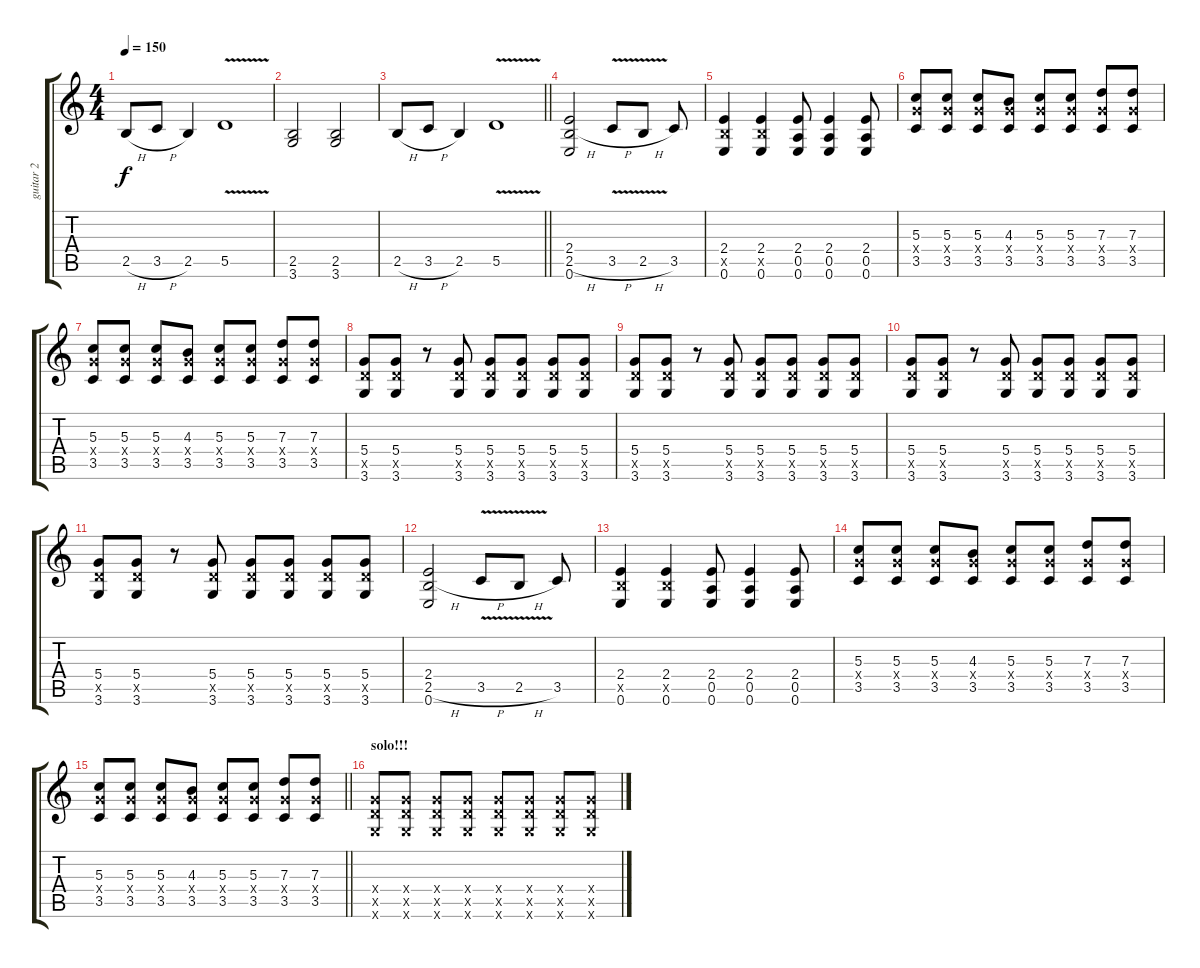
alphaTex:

\track ("guitar 2" "guitar 2") {instrument acousticguitarsteel}
\staff {score tabs}
\tuning (E4 B3 G3 D3 A2 E2) {hide}
\ts (4 4)
\tempo 150
\clef g2
\ks c
2.5{h}.8{dy f} 3.5{h}.8 2.5.4 5.5{v}.1 |
(2.5 3.6).2 (2.5 3.6).2 |
\barLineRight lightlight
2.5{h}.8 3.5{h}.8 2.5.4 5.5{v}.1 |
\section ("" "")
(2.4 2.5{h} 0.6).2 3.5{v h}.8 2.5{v h}.8 3.5.8 |
(2.4 2.5{x} 0.6).4 (2.4 2.5{x} 0.6).4 (2.4 0.5 0.6).8 (2.4 0.5 0.6).4 (2.4 0.5 0.6).8 |
(5.3 5.4{x} 3.5).8 (5.3 5.4{x} 3.5).8 (5.3 5.4{x} 3.5).8 (4.3 5.4{x} 3.5).8 (5.3 5.4{x} 3.5).8 (5.3 5.4{x} 3.5).8 (7.3 5.4{x} 3.5).8 (7.3 5.4{x} 3.5).8 |
(5.3 5.4{x} 3.5).8 (5.3 5.4{x} 3.5).8 (5.3 5.4{x} 3.5).8 (4.3 5.4{x} 3.5).8 (5.3 5.4{x} 3.5).8 (5.3 5.4{x} 3.5).8 (7.3 5.4{x} 3.5).8 (7.3 5.4{x} 3.5).8 |
(5.4 5.5{x} 3.6).8 (5.4 5.5{x} 3.6).8 r.8 (5.4 5.5{x} 3.6).8 (5.4 5.5{x} 3.6).8 (5.4 5.5{x} 3.6).8 (5.4 5.5{x} 3.6).8 (5.4 5.5{x} 3.6).8 |
(5.4 5.5{x} 3.6).8 (5.4 5.5{x} 3.6).8 r.8 (5.4 5.5{x} 3.6).8 (5.4 5.5{x} 3.6).8 (5.4 5.5{x} 3.6).8 (5.4 5.5{x} 3.6).8 (5.4 5.5{x} 3.6).8 |
(5.4 5.5{x} 3.6).8 (5.4 5.5{x} 3.6).8 r.8 (5.4 5.5{x} 3.6).8 (5.4 5.5{x} 3.6).8 (5.4 5.5{x} 3.6).8 (5.4 5.5{x} 3.6).8 (5.4 5.5{x} 3.6).8 |
(5.4 5.5{x} 3.6).8 (5.4 5.5{x} 3.6).8 r.8 (5.4 5.5{x} 3.6).8 (5.4 5.5{x} 3.6).8 (5.4 5.5{x} 3.6).8 (5.4 5.5{x} 3.6).8 (5.4 5.5{x} 3.6).8 |
(2.4 2.5{h} 0.6).2 3.5{v h}.8 2.5{v h}.8 3.5.8 |
(2.4 2.5{x} 0.6).4 (2.4 2.5{x} 0.6).4 (2.4 0.5 0.6).8 (2.4 0.5 0.6).4 (2.4 0.5 0.6).8 |
(5.3 5.4{x} 3.5).8 (5.3 5.4{x} 3.5).8 (5.3 5.4{x} 3.5).8 (4.3 5.4{x} 3.5).8 (5.3 5.4{x} 3.5).8 (5.3 5.4{x} 3.5).8 (7.3 5.4{x} 3.5).8 (7.3 5.4{x} 3.5).8 |
\barLineRight lightlight
(5.3 5.4{x} 3.5).8 (5.3 5.4{x} 3.5).8 (5.3 5.4{x} 3.5).8 (4.3 5.4{x} 3.5).8 (5.3 5.4{x} 3.5).8 (5.3 5.4{x} 3.5).8 (7.3 5.4{x} 3.5).8 (7.3 5.4{x} 3.5).8 |
\section ("" "solo!!!")
(5.4{x} 5.5{x} 3.6{x}).8 (5.4{x} 5.5{x} 3.6{x}).8 (5.4{x} 5.5{x} 3.6{x}).8 (5.4{x} 5.5{x} 3.6{x}).8 (5.4{x} 5.5{x} 3.6{x}).8 (5.4{x} 5.5{x} 3.6{x}).8 (5.4{x} 5.5{x} 3.6{x}).8 (5.4{x} 5.5{x} 3.6{x}).8
